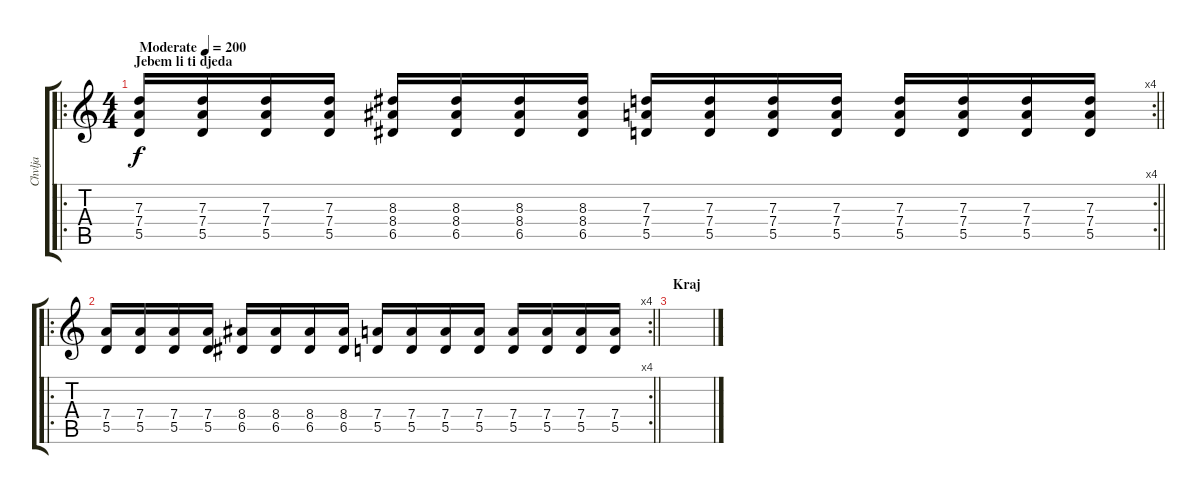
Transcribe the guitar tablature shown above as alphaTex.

\track ("Chvlja" "Chvlja") {instrument distortionguitar}
\staff {score tabs}
\tuning (E4 B3 G3 D3 A2 E2) {hide}
\ro
\rc 4
\ts (4 4)
\section ("" "Jebem li ti djeda")
\tempo (200 "Moderate")
\clef g2
\barLineRight lightlight
\ks c
(7.3 7.4 5.5).16{dy f instrument distortionguitar} (7.3 7.4 5.5).16 (7.3 7.4 5.5).16 (7.3 7.4 5.5).16 (8.3 8.4 6.5).16 (8.3 8.4 6.5).16 (8.3 8.4 6.5).16 (8.3 8.4 6.5).16 (7.3 7.4 5.5).16 (7.3 7.4 5.5).16 (7.3 7.4 5.5).16 (7.3 7.4 5.5).16 (7.3 7.4 5.5).16 (7.3 7.4 5.5).16 (7.3 7.4 5.5).16 (7.3 7.4 5.5).16 |
\ro
\rc 4
\barLineRight lightlight
(7.4 5.5).16 (7.4 5.5).16 (7.4 5.5).16 (7.4 5.5).16 (8.4 6.5).16 (8.4 6.5).16 (8.4 6.5).16 (8.4 6.5).16 (7.4 5.5).16 (7.4 5.5).16 (7.4 5.5).16 (7.4 5.5).16 (7.4 5.5).16 (7.4 5.5).16 (7.4 5.5).16 (7.4 5.5).16 |
\section ("" "Kraj")
